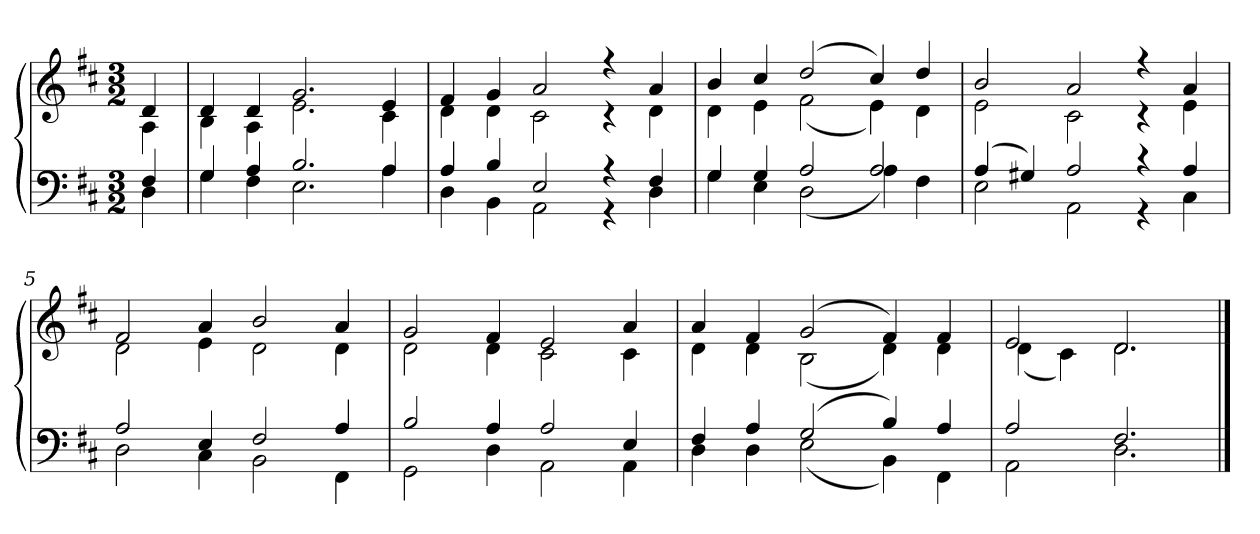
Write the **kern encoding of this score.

**kern	**kern
*part1	*part1
*staff2	*staff1
*clefF4	*clefG2
*k[f#c#]	*k[f#c#]
*D:	*D:
*M3/2	*M3/2
=	=
*^	*^
4F#	4D	4d	4A
=1	=1	=1	=1
4G	4G	4d	4B
4A	4F#	4d	4A
2.B	2.E	2.g	2.e
4A	4A	4e	4c#
=2	=2	=2	=2
4A	4D	4f#	4d
4B	4BB	4g	4d
2E	2AA	2a	2c#
4r	4r	4r	4r
4F#	4D	4a	4d
=3	=3	=3	=3
4G	4G	4b	4d
4G	4E	4cc#	4e
2A	(2D	(2dd	(2f#
2A	4A)	4cc#)	4e)
.	4F#	4dd	4d
=4	=4	=4	=4
(4A	2E	2b	2e
4G#X)	.	.	.
2A	2AA	2a	2c#
4r	4r	4r	4r
4A	4C#	4a	4e
=5	=5	=5	=5
2A	2D	2f#	2d
4E	4C#	4a	4e
2F#	2BB	2b	2d
4A	4FF#	4a	4d
=6	=6	=6	=6
2B	2GG	2g	2d
4A	4D	4f#	4d
2A	2AA	2e	2c#
4E	4AA	4a	4c#
=7	=7	=7	=7
4F#	4D	4a	4d
4A	4D	4f#	4d
(2G	(2E	(2g	(2B
4B)	4BB)	4f#)	4d)
4A	4FF#	4f#	4d
=8	=8	=8	=8
2A	2AA	2e	(4d
.	.	.	4c#)
2.F#	2.D	2.d	2.d
*v	*v	*	*
*	*v	*v
==	==
*-	*-
